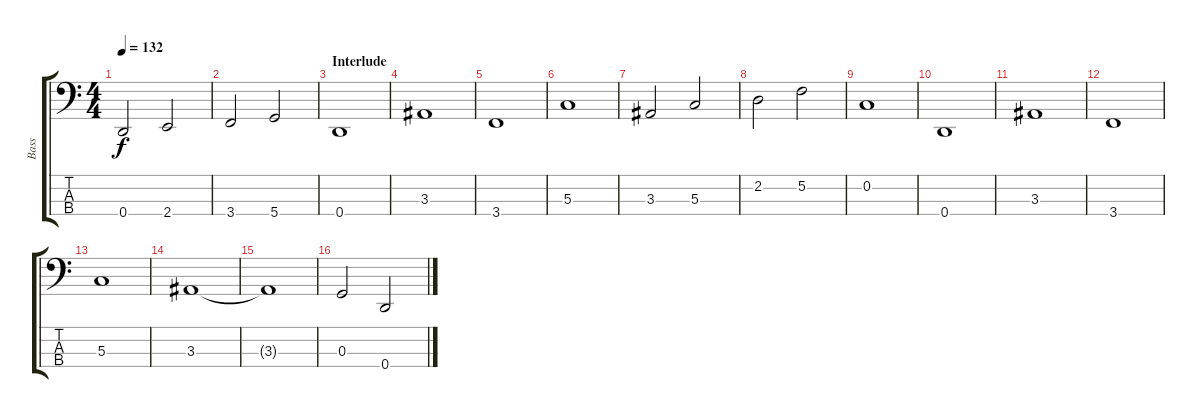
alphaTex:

\track ("Bass" "Bass") {instrument electricbassfinger}
\staff {score tabs}
\tuning (F2 C2 G1 D1) {hide}
\ts (4 4)
\tempo 132
\clef f4
\ks c
0.4.2{dy f} 2.4.2 |
3.4.2 5.4.2 |
\section ("" "Interlude")
0.4.1 |
3.3.1 |
3.4.1 |
5.3.1 |
3.3.2 5.3.2 |
2.2.2 5.2.2 |
0.2.1 |
0.4.1 |
3.3.1 |
3.4.1 |
5.3.1 |
3.3.1 |
3.3{t}.1 |
0.3.2 0.4.2
